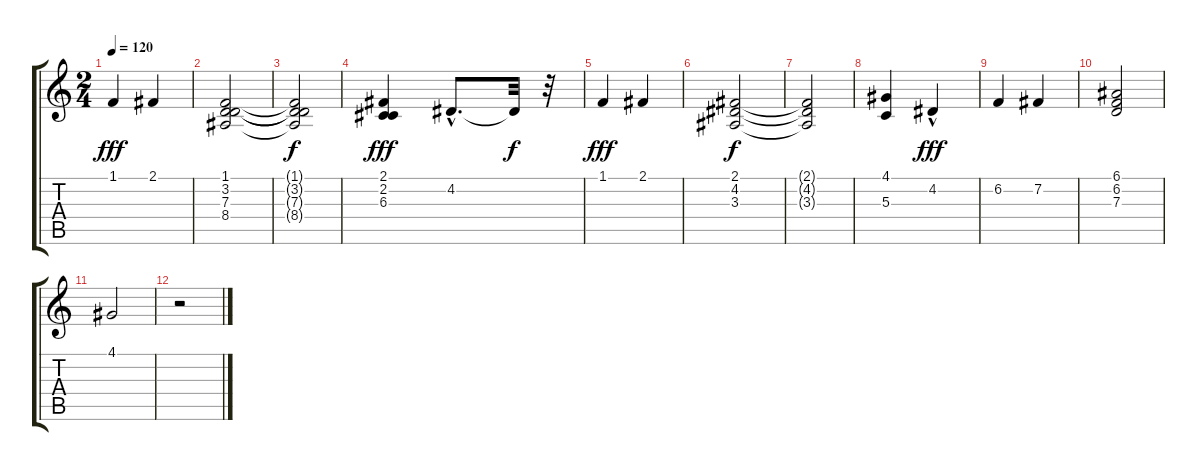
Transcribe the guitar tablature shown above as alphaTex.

\track "" {instrument stringensemble1}
\staff {score tabs}
\tuning (E4 B3 G3 D3 A2 E2) {hide}
\ts (2 4)
\tempo 120
\clef g2
\ks c
1.1.4{dy fff} 2.1.4 |
(1.1 3.2 7.3 8.4).2 |
(1.1{t} 3.2{t} 7.3{t} 8.4{t}).2{dy f} |
(2.1 2.2 6.3).4{dy fff} 4.2{hac}.8{d} 4.2{t}.32{dy f} r.32 |
1.1.4{dy fff} 2.1.4 |
(2.1 4.2 3.3).2{dy f} |
(2.1{t} 4.2{t} 3.3{t}).2 |
(4.1 5.3).4 4.2{hac}.4{dy fff} |
6.2.4 7.2.4 |
(6.1 6.2 7.3).2 |
4.1.2 |
r.2
